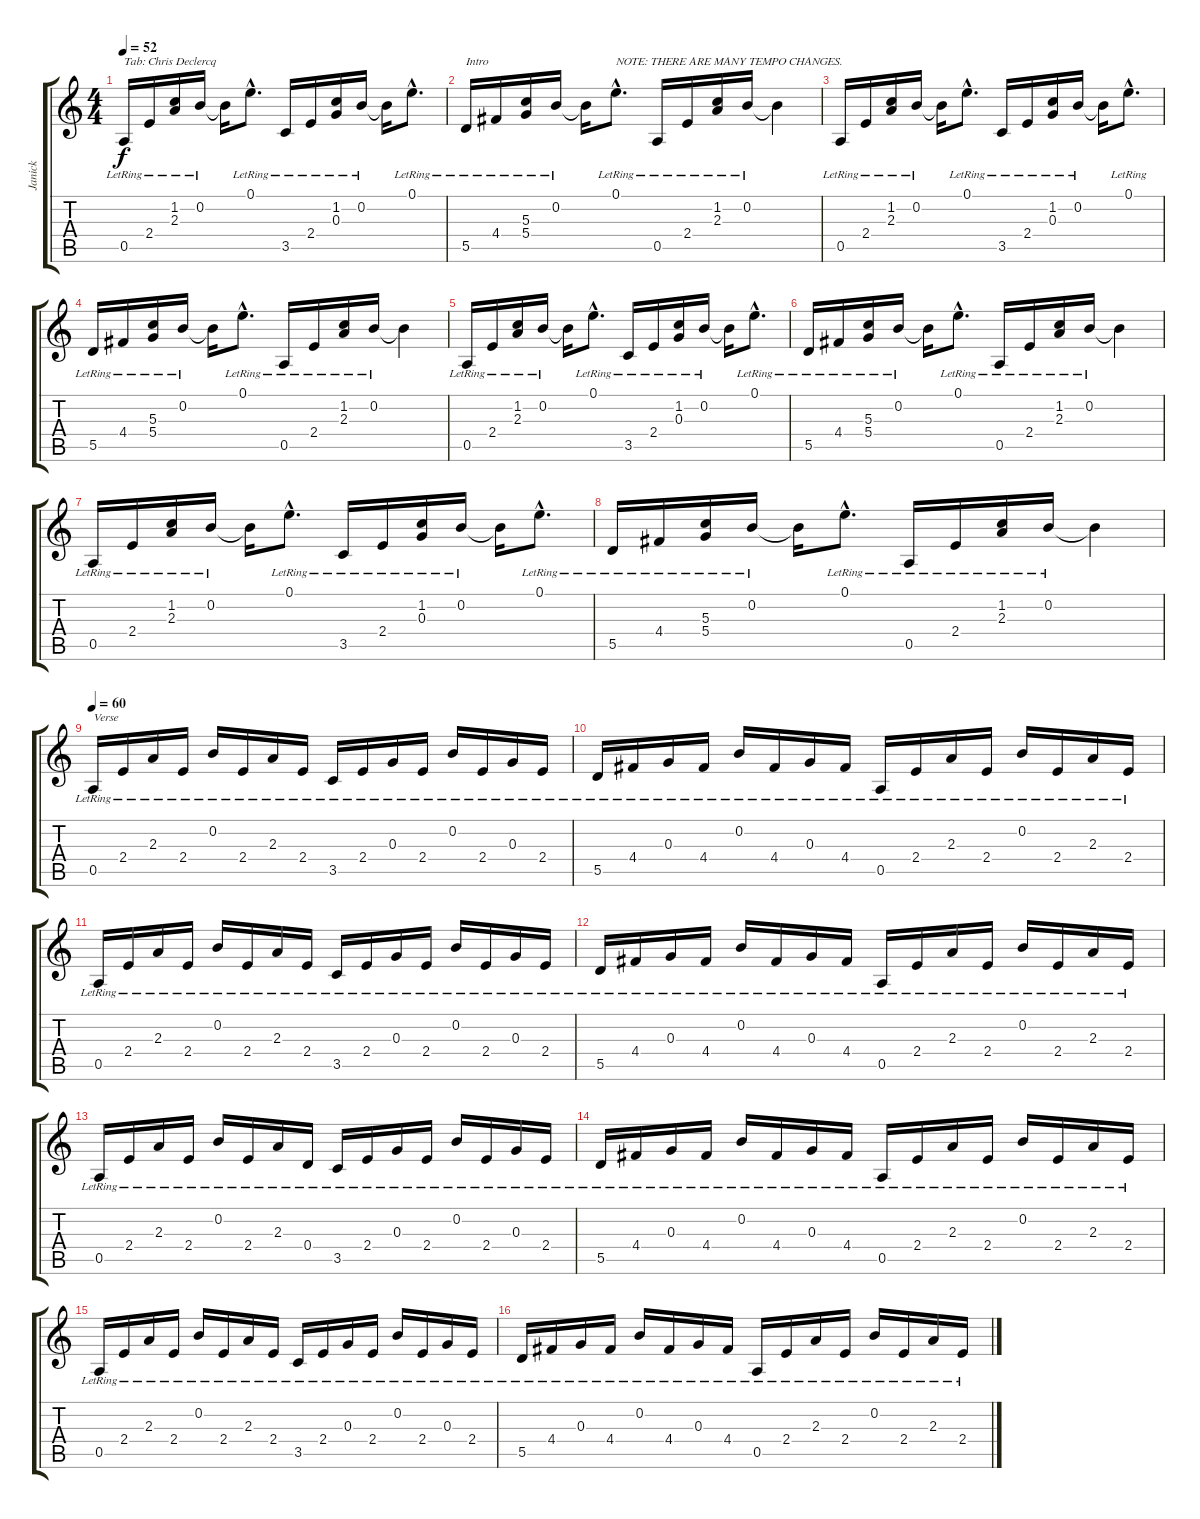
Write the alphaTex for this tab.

\track ("Janick" "Janick") {instrument electricguitarclean}
\staff {score tabs}
\tuning (E4 B3 G3 D3 A2 E2) {hide}
\ts (4 4)
\tempo 52
\clef g2
\ks c
0.5{lr}.16{txt "Tab: Chris Declercq" dy f instrument electricguitarclean} 2.4{lr}.16 (1.2{lr} 2.3{lr}).16 0.2{lr}.16 0.2{t}.16 0.1{hac lr}.8{d} 3.5{lr}.16 2.4{lr}.16 (1.2{lr} 0.3{lr}).16 0.2{lr}.16 0.2{t}.16 0.1{hac lr}.8{d} |
5.5{lr}.16{txt "Intro"} 4.4{lr}.16 (5.3{lr} 5.4{lr}).16 0.2{lr}.16 0.2{t}.16 0.1{hac lr}.8{d txt "NOTE: THERE ARE MANY TEMPO CHANGES."} 0.5{lr}.16 2.4{lr}.16 (1.2{lr} 2.3{lr}).16 0.2{lr}.16 0.2{t}.4 |
0.5{lr}.16 2.4{lr}.16 (1.2{lr} 2.3{lr}).16 0.2{lr}.16 0.2{t}.16 0.1{hac lr}.8{d} 3.5{lr}.16 2.4{lr}.16 (1.2{lr} 0.3{lr}).16 0.2{lr}.16 0.2{t}.16 0.1{hac lr}.8{d} |
5.5{lr}.16 4.4{lr}.16 (5.3{lr} 5.4{lr}).16 0.2{lr}.16 0.2{t}.16 0.1{hac lr}.8{d} 0.5{lr}.16 2.4{lr}.16 (1.2{lr} 2.3{lr}).16 0.2{lr}.16 0.2{t}.4 |
0.5{lr}.16 2.4{lr}.16 (1.2{lr} 2.3{lr}).16 0.2{lr}.16 0.2{t}.16 0.1{hac lr}.8{d} 3.5{lr}.16 2.4{lr}.16 (1.2{lr} 0.3{lr}).16 0.2{lr}.16 0.2{t}.16 0.1{hac lr}.8{d} |
5.5{lr}.16 4.4{lr}.16 (5.3{lr} 5.4{lr}).16 0.2{lr}.16 0.2{t}.16 0.1{hac lr}.8{d} 0.5{lr}.16 2.4{lr}.16 (1.2{lr} 2.3{lr}).16 0.2{lr}.16 0.2{t}.4 |
0.5{lr}.16 2.4{lr}.16 (1.2{lr} 2.3{lr}).16 0.2{lr}.16 0.2{t}.16 0.1{hac lr}.8{d} 3.5{lr}.16 2.4{lr}.16 (1.2{lr} 0.3{lr}).16 0.2{lr}.16 0.2{t}.16 0.1{hac lr}.8{d} |
5.5{lr}.16 4.4{lr}.16 (5.3{lr} 5.4{lr}).16 0.2{lr}.16 0.2{t}.16 0.1{hac lr}.8{d} 0.5{lr}.16 2.4{lr}.16 (1.2{lr} 2.3{lr}).16 0.2{lr}.16 0.2{t}.4 |
\tempo 60
0.5{lr}.16{txt "Verse"} 2.4{lr}.16 2.3{lr}.16 2.4{lr}.16 0.2{lr}.16 2.4{lr}.16 2.3{lr}.16 2.4{lr}.16 3.5{lr}.16 2.4{lr}.16 0.3{lr}.16 2.4{lr}.16 0.2{lr}.16 2.4{lr}.16 0.3{lr}.16 2.4{lr}.16 |
5.5{lr}.16 4.4{lr}.16 0.3{lr}.16 4.4{lr}.16 0.2{lr}.16 4.4{lr}.16 0.3{lr}.16 4.4{lr}.16 0.5{lr}.16 2.4{lr}.16 2.3{lr}.16 2.4{lr}.16 0.2{lr}.16 2.4{lr}.16 2.3{lr}.16 2.4{lr}.16 |
0.5{lr}.16 2.4{lr}.16 2.3{lr}.16 2.4{lr}.16 0.2{lr}.16 2.4{lr}.16 2.3{lr}.16 2.4{lr}.16 3.5{lr}.16 2.4{lr}.16 0.3{lr}.16 2.4{lr}.16 0.2{lr}.16 2.4{lr}.16 0.3{lr}.16 2.4{lr}.16 |
5.5{lr}.16 4.4{lr}.16 0.3{lr}.16 4.4{lr}.16 0.2{lr}.16 4.4{lr}.16 0.3{lr}.16 4.4{lr}.16 0.5{lr}.16 2.4{lr}.16 2.3{lr}.16 2.4{lr}.16 0.2{lr}.16 2.4{lr}.16 2.3{lr}.16 2.4{lr}.16 |
0.5{lr}.16 2.4{lr}.16 2.3{lr}.16 2.4{lr}.16 0.2{lr}.16 2.4{lr}.16 2.3{lr}.16 0.4{lr}.16 3.5{lr}.16 2.4{lr}.16 0.3{lr}.16 2.4{lr}.16 0.2{lr}.16 2.4{lr}.16 0.3{lr}.16 2.4{lr}.16 |
5.5{lr}.16 4.4{lr}.16 0.3{lr}.16 4.4{lr}.16 0.2{lr}.16 4.4{lr}.16 0.3{lr}.16 4.4{lr}.16 0.5{lr}.16 2.4{lr}.16 2.3{lr}.16 2.4{lr}.16 0.2{lr}.16 2.4{lr}.16 2.3{lr}.16 2.4{lr}.16 |
0.5{lr}.16 2.4{lr}.16 2.3{lr}.16 2.4{lr}.16 0.2{lr}.16 2.4{lr}.16 2.3{lr}.16 2.4{lr}.16 3.5{lr}.16 2.4{lr}.16 0.3{lr}.16 2.4{lr}.16 0.2{lr}.16 2.4{lr}.16 0.3{lr}.16 2.4{lr}.16 |
5.5{lr}.16 4.4{lr}.16 0.3{lr}.16 4.4{lr}.16 0.2{lr}.16 4.4{lr}.16 0.3{lr}.16 4.4{lr}.16 0.5{lr}.16 2.4{lr}.16 2.3{lr}.16 2.4{lr}.16 0.2{lr}.16 2.4{lr}.16 2.3{lr}.16 2.4{lr}.16
